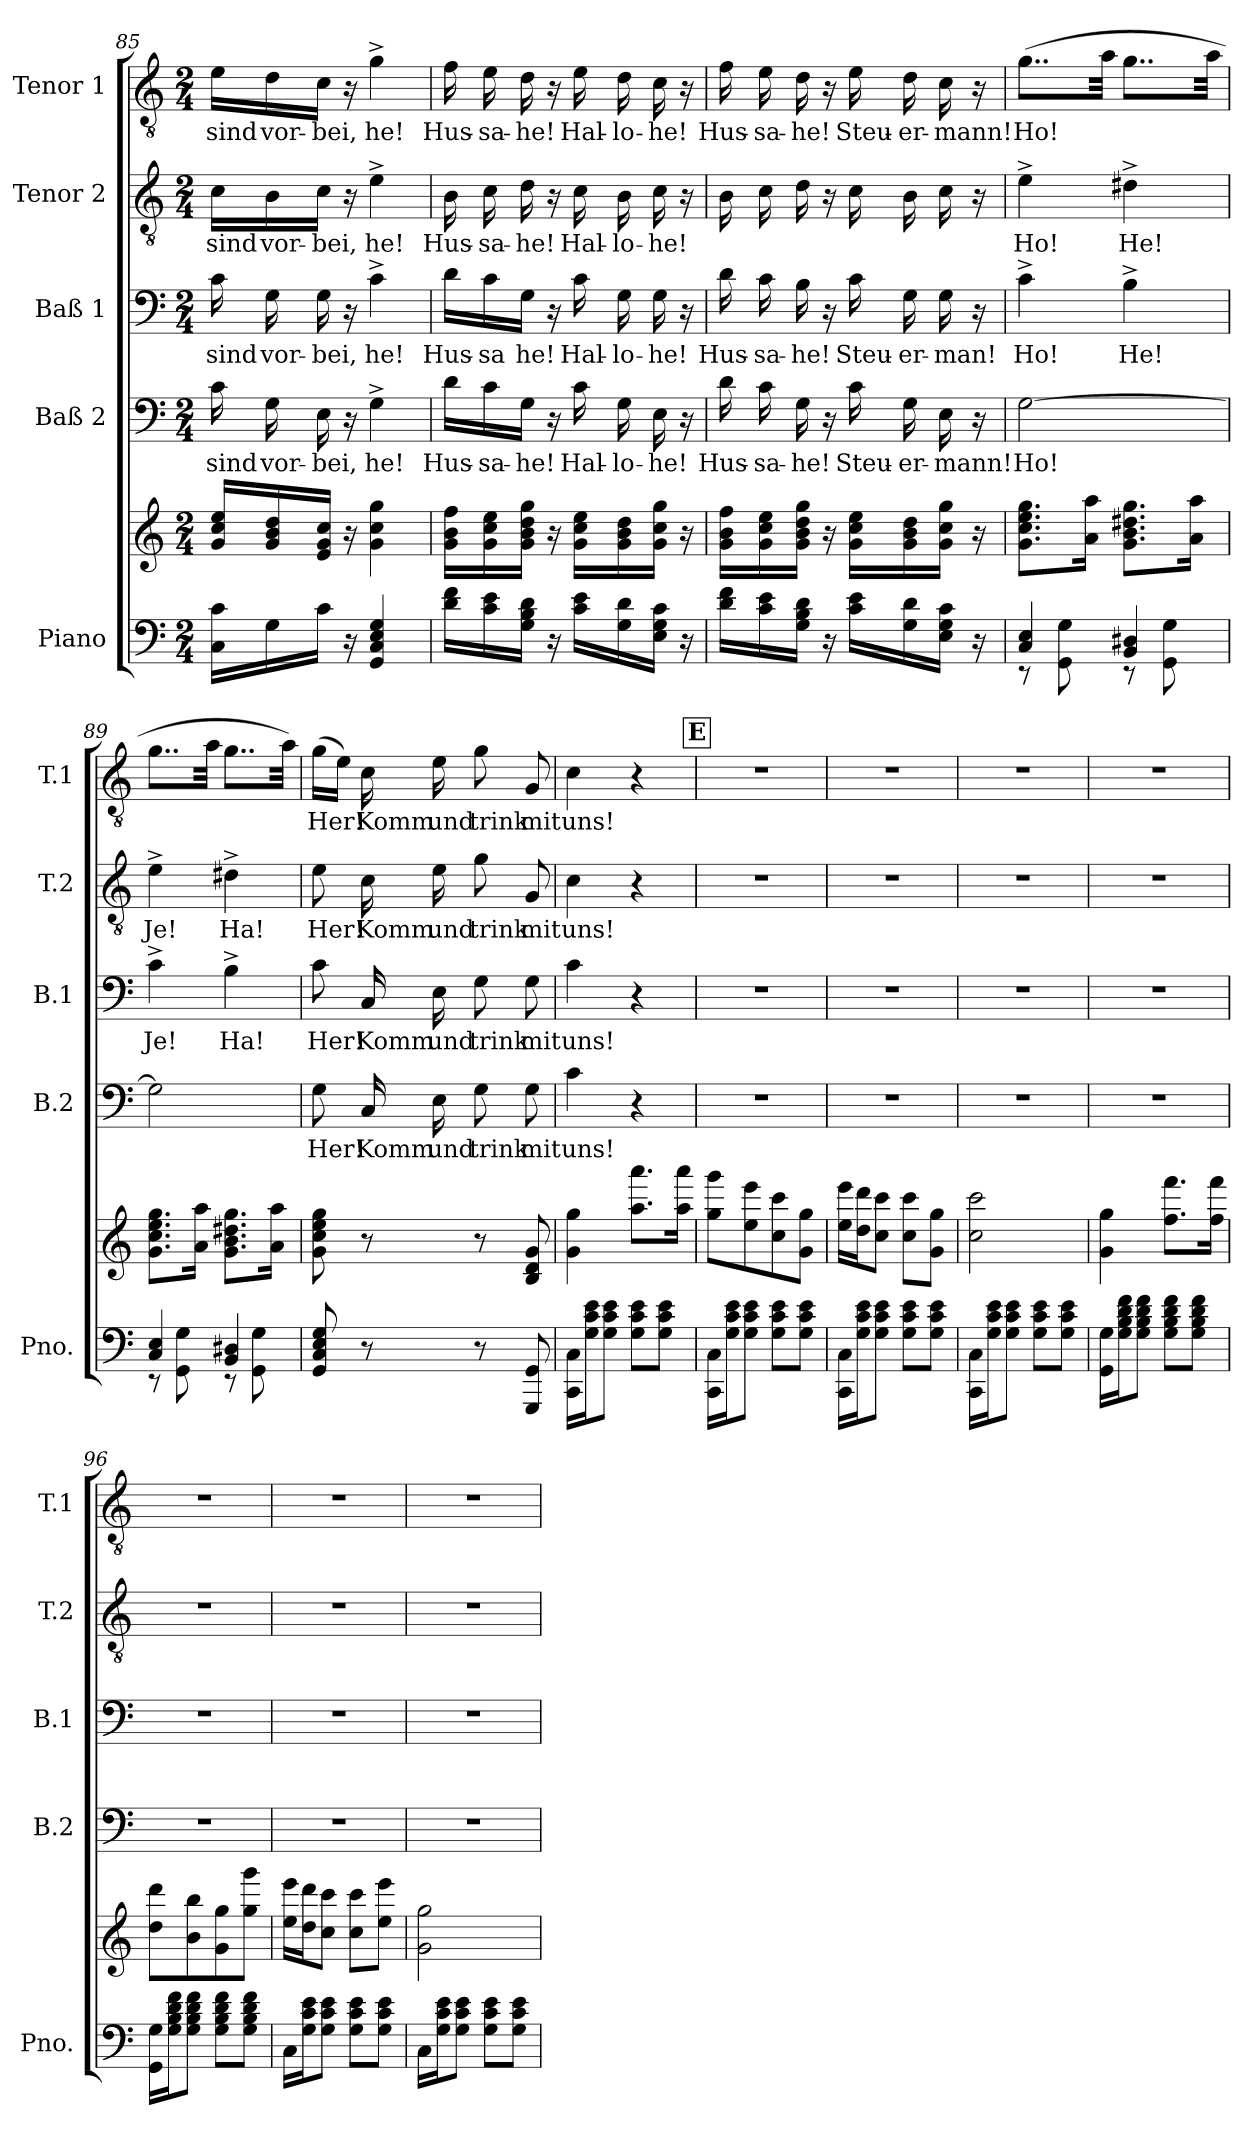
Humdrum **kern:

**kern	**kern	**kern	**text	**kern	**text	**kern	**text	**kern	**text
*part5	*part5	*part4	*part4	*part3	*part3	*part2	*part2	*part1	*part1
*staff6	*staff5	*staff4	*staff4	*staff3	*staff3	*staff2	*staff2	*staff1	*staff1
*I"Piano	*	*I"Baß 2	*	*I"Baß 1	*	*I"Tenor 2	*	*I"Tenor 1	*
*I'Pno.	*	*I'B.2	*	*I'B.1	*	*I'T.2	*	*I'T.1	*
*clefF4	*clefG2	*clefF4	*	*clefF4	*	*clefGv2	*	*clefGv2	*
*k[]	*k[]	*k[]	*	*k[]	*	*k[]	*	*k[]	*
*M2/4	*M2/4	*M2/4	*	*M2/4	*	*M2/4	*	*M2/4	*
=85	=85	=85	=85	=85	=85	=85	=85	=85	=85
!	!	!	!LO:LY:b	!	!LO:LY:b	!	!LO:LY:b	!	!LO:LY:b
16C\ 16c\LL	16g/ 16cc/ 16ee/LL	16c\	sind	16c\	sind	16c\LL	sind	16e\LL	sind
!	!	!	!LO:LY:b	!	!LO:LY:b	!	!LO:LY:b	!	!LO:LY:b
16G\	16g/ 16b/ 16dd/	16G\	vor-	16G\	vor-	16B\	vor-	16d\	vor-
!	!	!	!LO:LY:b	!	!LO:LY:b	!	!LO:LY:b	!	!LO:LY:b
16c\JJ	16e/ 16g/ 16cc/JJ	16E\	-bei,	16G\	-bei,	16c\JJ	-bei,	16c\JJ	-bei,
16r	16r	16r	.	16r	.	16r	.	16r	.
!	!	!	!LO:LY:b	!	!LO:LY:b	!	!LO:LY:b	!	!LO:LY:b
4GG/ 4C/ 4E/ 4G/	4g\ 4cc\ 4gg\	4G^\	he!	4c^\	he!	4e^\	he!	4g^\	he!
=86	=86	=86	=86	=86	=86	=86	=86	=86	=86
!	!	!	!LO:LY:b	!	!LO:LY:b	!	!LO:LY:b	!	!LO:LY:b
16d\ 16f\LL	16g\ 16b\ 16ff\LL	16d\LL	Hus-	16d\LL	Hus-	16B\	Hus-	16f\	Hus-
!	!	!	!LO:LY:b	!	!LO:LY:b	!	!LO:LY:b	!	!LO:LY:b
16c\ 16e\	16g\ 16cc\ 16ee\	16c\	-sa-	16c\	-sa	16c\	-sa-	16e\	-sa-
!	!	!	!LO:LY:b	!	!LO:LY:b	!	!LO:LY:b	!	!LO:LY:b
16G\ 16B\ 16d\JJ	16g\ 16b\ 16dd\ 16gg\JJ	16G\JJ	-he!	16G\JJ	he!	16d\	-he!	16d\	-he!
16r	16r	16r	.	16r	.	16r	.	16r	.
!	!	!	!LO:LY:b	!	!LO:LY:b	!	!LO:LY:b	!	!LO:LY:b
16c\ 16e\LL	16g\ 16cc\ 16ee\LL	16c\	Hal-	16c\	Hal-	16c\	Hal-	16e\	Hal-
!	!	!	!LO:LY:b	!	!LO:LY:b	!	!LO:LY:b	!	!LO:LY:b
16G\ 16d\	16g\ 16b\ 16dd\	16G\	-lo-	16G\	-lo-	16B\	-lo-	16d\	-lo-
!	!	!	!LO:LY:b	!	!LO:LY:b	!	!LO:LY:b	!	!LO:LY:b
16E\ 16G\ 16c\JJ	16g\ 16cc\ 16gg\JJ	16E\	-he!	16G\	-he!	16c\	-he!	16c\	-he!
16r	16r	16r	.	16r	.	16r	.	16r	.
=87	=87	=87	=87	=87	=87	=87	=87	=87	=87
!	!	!	!LO:LY:b	!	!LO:LY:b	!	!	!	!LO:LY:b
16d\ 16f\LL	16g\ 16b\ 16ff\LL	16d\	Hus-	16d\	Hus-	16B\	.	16f\	Hus-
!	!	!	!LO:LY:b	!	!LO:LY:b	!	!	!	!LO:LY:b
16c\ 16e\	16g\ 16cc\ 16ee\	16c\	-sa-	16c\	-sa-	16c\	.	16e\	-sa-
!	!	!	!LO:LY:b	!	!LO:LY:b	!	!	!	!LO:LY:b
16G\ 16B\ 16d\JJ	16g\ 16b\ 16dd\ 16gg\JJ	16G\	-he!	16B\	-he!	16d\	.	16d\	-he!
16r	16r	16r	.	16r	.	16r	.	16r	.
!	!	!	!LO:LY:b	!	!LO:LY:b	!	!	!	!LO:LY:b
16c\ 16e\LL	16g\ 16cc\ 16ee\LL	16c\	Steu-	16c\	Steu-	16c\	.	16e\	Steu-
!	!	!	!LO:LY:b	!	!LO:LY:b	!	!	!	!LO:LY:b
16G\ 16d\	16g\ 16b\ 16dd\	16G\	-er-	16G\	-er-	16B\	.	16d\	-er-
!	!	!	!LO:LY:b	!	!LO:LY:b	!	!	!	!LO:LY:b
16E\ 16G\ 16c\JJ	16g\ 16cc\ 16gg\JJ	16E\	-mann!	16G\	-man!	16c\	.	16c\	-mann!
16r	16r	16r	.	16r	.	16r	.	16r	.
!!LO:LB:g=z
=88	=88	=88	=88	=88	=88	=88	=88	=88	=88
*^	*	*	*	*	*	*	*	*	*
!	!	!	!	!LO:LY:b	!	!LO:LY:b	!	!LO:LY:b	!	!LO:LY:b
4C/ 4E/	8r	8.g\ 8.cc\ 8.ee\ 8.gg\L	[2G\	Ho!	4c^\	Ho!	4e^\	Ho!	(>8..g\L	Ho!
.	8GG\ 8G\	.	.	.	.	.	.	.	.	.
.	.	16a\ 16aa\Jk	.	.	.	.	.	.	.	.
.	.	.	.	.	.	.	.	.	32a\Jkk	.
!	!	!	!	!	!	!LO:LY:b	!	!LO:LY:b	!	!
4BB/ 4D#X/	8r	8.g\ 8.b\ 8.dd#X\ 8.gg\L	.	.	4B^\	He!	4d#X^\	He!	8..g\L	.
.	8GG\ 8G\	.	.	.	.	.	.	.	.	.
.	.	16a\ 16aa\Jk	.	.	.	.	.	.	.	.
.	.	.	.	.	.	.	.	.	32a\Jkk	.
=89	=89	=89	=89	=89	=89	=89	=89	=89	=89	=89
!	!	!	!	!	!	!LO:LY:b	!	!LO:LY:b	!	!
4C/ 4E/	8r	8.g\ 8.cc\ 8.ee\ 8.gg\L	2G\]	.	4c^\	Je!	4e^\	Je!	8..g\L	.
.	8GG\ 8G\	.	.	.	.	.	.	.	.	.
.	.	16a\ 16aa\Jk	.	.	.	.	.	.	.	.
.	.	.	.	.	.	.	.	.	32a\Jkk	.
!	!	!	!	!	!	!LO:LY:b	!	!LO:LY:b	!	!
4BB/ 4D#X/	8r	8.g\ 8.b\ 8.dd#X\ 8.gg\L	.	.	4B^\	Ha!	4d#X^\	Ha!	8..g\L	.
.	8GG\ 8G\	.	.	.	.	.	.	.	.	.
.	.	16a\ 16aa\Jk	.	.	.	.	.	.	.	.
.	.	.	.	.	.	.	.	.	32a\Jkk)	.
*v	*v	*	*	*	*	*	*	*	*	*
=90	=90	=90	=90	=90	=90	=90	=90	=90	=90
!	!	!	!LO:LY:b	!	!LO:LY:b	!	!LO:LY:b	!	!LO:LY:b
8GG/ 8C/ 8E/ 8G/	8g\ 8cc\ 8ee\ 8gg\	8G\	Her!	8c\	Her!	8e\	Her!	(>16g\LL	Her!
.	.	.	.	.	.	.	.	16e\JJ)	.
!	!	!	!LO:LY:b	!	!LO:LY:b	!	!LO:LY:b	!	!LO:LY:b
8r	8r	16C/	Komm	16C/	Komm	16c\	Komm	16c\	Komm
!	!	!	!LO:LY:b	!	!LO:LY:b	!	!LO:LY:b	!	!LO:LY:b
.	.	16E\	und	16E\	und	16e\	und	16e\	und
!	!	!	!LO:LY:b	!	!LO:LY:b	!	!LO:LY:b	!	!LO:LY:b
8r	8r	8G\	trink	8G\	trink	8g\	trink	8g\	trink
!	!	!	!LO:LY:b	!	!LO:LY:b	!	!LO:LY:b	!	!LO:LY:b
8GGG/ 8GG/	8B/ 8d/ 8g/	8G\	mit	8G\	mit	8G/	mit	8G/	mit
=91	=91	=91	=91	=91	=91	=91	=91	=91	=91
!	!	!	!LO:LY:b	!	!LO:LY:b	!	!LO:LY:b	!	!LO:LY:b
16CC\ 16C\LL	4g\ 4gg\	4c\	uns!	4c\	uns!	4c\	uns!	4c\	uns!
16G\ 16c\ 16e\J	.	.	.	.	.	.	.	.	.
8G\ 8c\ 8e\J	.	.	.	.	.	.	.	.	.
8G\ 8c\ 8e\L	8.aa\ 8.aaa\L	4r	.	4r	.	4r	.	4r	.
8G\ 8c\ 8e\J	.	.	.	.	.	.	.	.	.
.	16aa\ 16aaa\Jk	.	.	.	.	.	.	.	.
!!LO:REH:place=s1:a:B:fs=14:t=E
=92	=92	=92	=92	=92	=92	=92	=92	=92	=92
16CC\ 16C\LL	8gg\ 8ggg\L	2r	.	2r	.	2r	.	2r	.
16G\ 16c\ 16e\J	.	.	.	.	.	.	.	.	.
8G\ 8c\ 8e\J	8ee\ 8eee\	.	.	.	.	.	.	.	.
8G\ 8c\ 8e\L	8cc\ 8ccc\	.	.	.	.	.	.	.	.
8G\ 8c\ 8e\J	8g\ 8gg\J	.	.	.	.	.	.	.	.
!!LO:PB:g=z
=93	=93	=93	=93	=93	=93	=93	=93	=93	=93
16CC\ 16C\LL	16ee\ 16eee\LL	2r	.	2r	.	2r	.	2r	.
16G\ 16c\ 16e\J	16dd\ 16ddd\J	.	.	.	.	.	.	.	.
8G\ 8c\ 8e\J	8cc\ 8ccc\J	.	.	.	.	.	.	.	.
8G\ 8c\ 8e\L	8cc\ 8ccc\L	.	.	.	.	.	.	.	.
8G\ 8c\ 8e\J	8g\ 8gg\J	.	.	.	.	.	.	.	.
=94	=94	=94	=94	=94	=94	=94	=94	=94	=94
16CC\ 16C\LL	2cc\ 2ccc\	2r	.	2r	.	2r	.	2r	.
16G\ 16c\ 16e\J	.	.	.	.	.	.	.	.	.
8G\ 8c\ 8e\J	.	.	.	.	.	.	.	.	.
8G\ 8c\ 8e\L	.	.	.	.	.	.	.	.	.
8G\ 8c\ 8e\J	.	.	.	.	.	.	.	.	.
=95	=95	=95	=95	=95	=95	=95	=95	=95	=95
16GG\ 16G\LL	4g\ 4gg\	2r	.	2r	.	2r	.	2r	.
16G\ 16B\ 16d\ 16f\J	.	.	.	.	.	.	.	.	.
8G\ 8B\ 8d\ 8f\J	.	.	.	.	.	.	.	.	.
8G\ 8B\ 8d\ 8f\L	8.ff\ 8.fff\L	.	.	.	.	.	.	.	.
8G\ 8B\ 8d\ 8f\J	.	.	.	.	.	.	.	.	.
.	16ff\ 16fff\Jk	.	.	.	.	.	.	.	.
=96	=96	=96	=96	=96	=96	=96	=96	=96	=96
16GG\ 16G\LL	8dd\ 8ddd\L	2r	.	2r	.	2r	.	2r	.
16G\ 16B\ 16d\ 16f\J	.	.	.	.	.	.	.	.	.
8G\ 8B\ 8d\ 8f\J	8b\ 8bb\	.	.	.	.	.	.	.	.
8G\ 8B\ 8d\ 8f\L	8g\ 8gg\	.	.	.	.	.	.	.	.
8G\ 8B\ 8d\ 8f\J	8gg\ 8ggg\J	.	.	.	.	.	.	.	.
=97	=97	=97	=97	=97	=97	=97	=97	=97	=97
16C\LL	16ee\ 16eee\LL	2r	.	2r	.	2r	.	2r	.
16G\ 16c\ 16e\J	16dd\ 16ddd\J	.	.	.	.	.	.	.	.
8G\ 8c\ 8e\J	8cc\ 8ccc\J	.	.	.	.	.	.	.	.
8G\ 8c\ 8e\L	8cc\ 8ccc\L	.	.	.	.	.	.	.	.
8G\ 8c\ 8e\J	8ee\ 8eee\J	.	.	.	.	.	.	.	.
=98	=98	=98	=98	=98	=98	=98	=98	=98	=98
16C\LL	2g\ 2gg\	2r	.	2r	.	2r	.	2r	.
16G\ 16c\ 16e\J	.	.	.	.	.	.	.	.	.
8G\ 8c\ 8e\J	.	.	.	.	.	.	.	.	.
8G\ 8c\ 8e\L	.	.	.	.	.	.	.	.	.
8G\ 8c\ 8e\J	.	.	.	.	.	.	.	.	.
=	=	=	=	=	=	=	=	=	=
*-	*-	*-	*-	*-	*-	*-	*-	*-	*-
